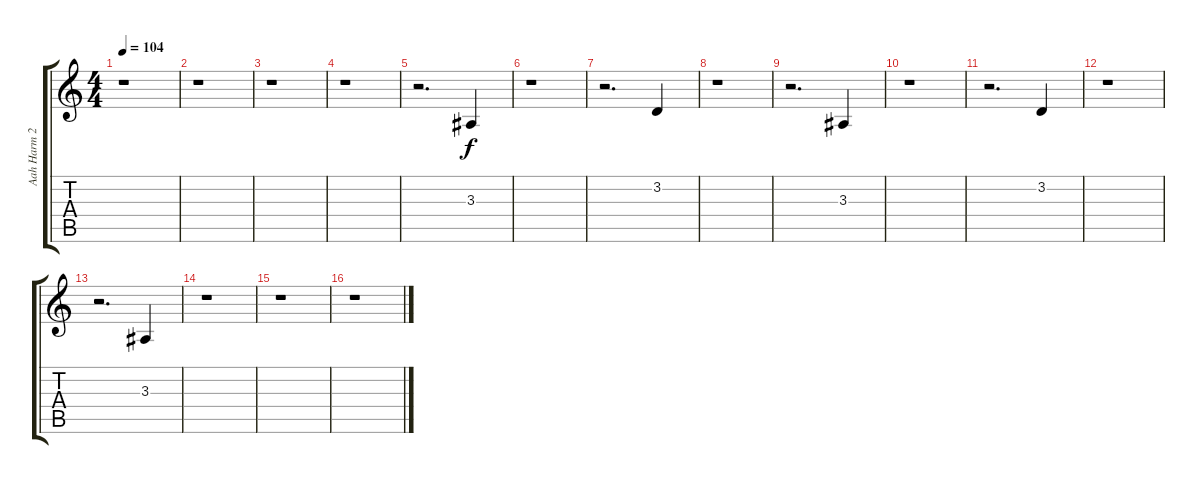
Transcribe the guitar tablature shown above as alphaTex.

\track ("Aah Harm 2" "Aah Harm 2") {instrument choiraahs}
\staff {score tabs}
\tuning (E4 B3 G3 D3 A2 E2) {hide}
\ts (4 4)
\tempo 104
\clef g2
\ks c
r.1{dy f} |
r.1 |
r.1 |
r.1 |
r.2{d} 3.3.4 |
r.1 |
r.2{d} 3.2.4 |
r.1 |
r.2{d} 3.3.4 |
r.1 |
r.2{d} 3.2.4 |
r.1 |
r.2{d} 3.3.4 |
r.1 |
r.1 |
r.1
